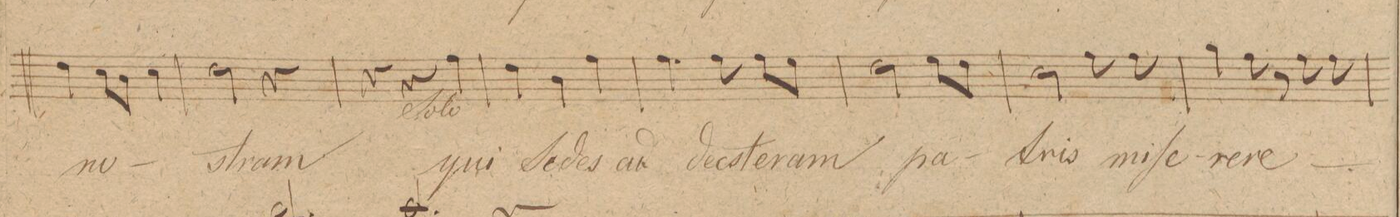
**kern	**text	**dynam
*I"Basso.	*	*
*clefF4	*	*
*k[b-]	*	*
*met(c|)	*	*
*M3/4	*	*
4F\	no-	.
8E\L	.	.
8D\J	.	.
4E\	.	.
=127	=127	=127
2F\	-stram	.
4r	.	.
=128	=128	=128
4r	.	.
4r	.	.
4A\	qui	.
=129	=129	=129
4F\	Se-	.
4D\	-des	.
4A\	ad	.
=130	=130	=130
4.A\	decs-	.
8A\	-te-	.
8A\L	-ram	.
8G\J	.	.
=131	=131	=131
2F\	pa-	.
8G\L	.	.
8F\J	.	.
=132	=132	=132
2E\	-tris	.
8A\	mi-	.
8A\	-ſe-	.
=133	=133	=133
4B-\	-re-	.
8A\	-re	.
8r	.	.
8A\	{mi-	.
8A\	-ſe-	.
=134	=134	=134
*-	*-	*-
